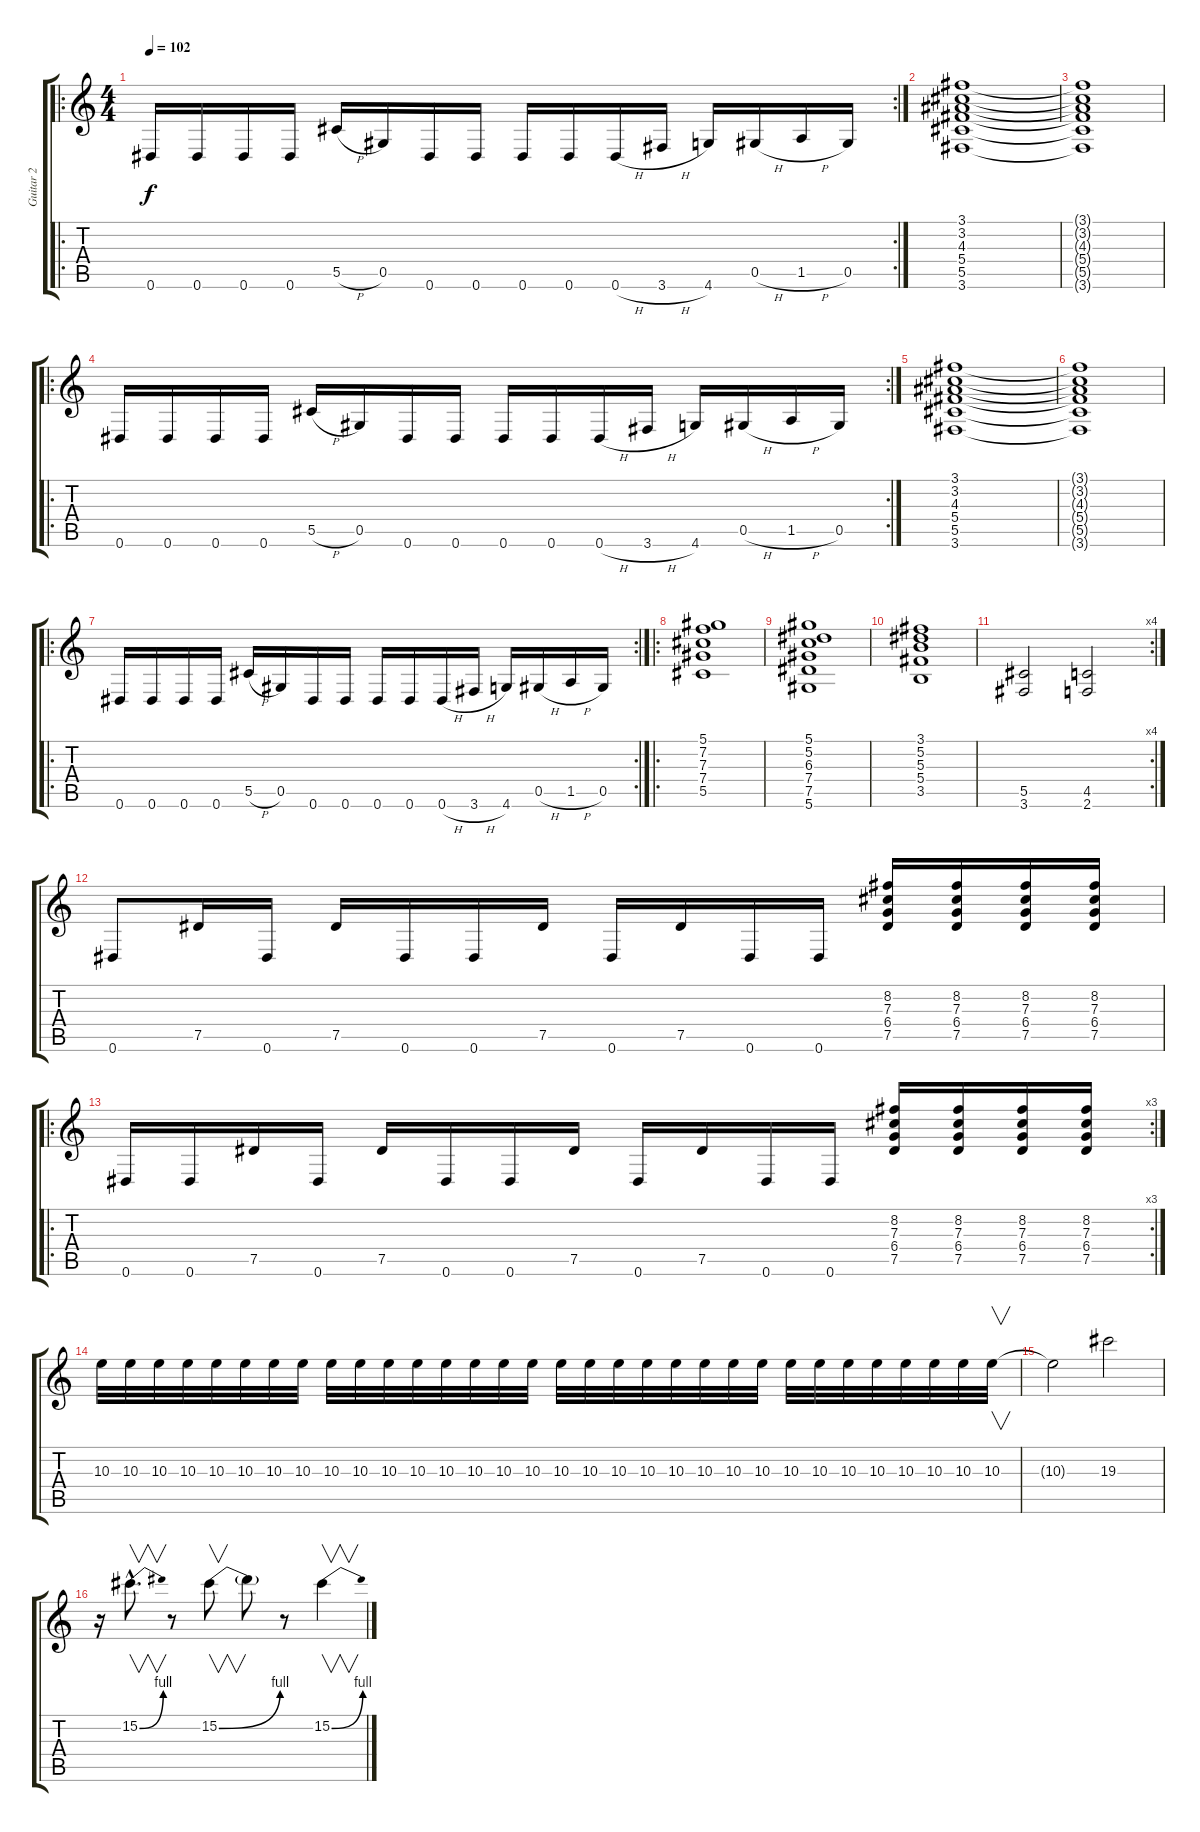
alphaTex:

\track ("Guitar 2" "Guitar 2") {instrument distortionguitar}
\staff {score tabs}
\tuning (Eb4 Bb3 Gb3 Db3 Ab2 Eb2) {hide}
\ro
\rc 2
\ts (4 4)
\tempo 102
\clef g2
\ks c
0.6.16{dy f} 0.6.16 0.6.16 0.6.16 5.5{h}.16 0.5.16 0.6.16 0.6.16 0.6.16 0.6.16 0.6{h}.16 3.6{h}.16 4.6.16 0.5{h}.16 1.5{h}.16 0.5.16 |
(3.1 3.2 4.3 5.4 5.5 3.6).1 |
(3.1{t} 3.2{t} 4.3{t} 5.4{t} 5.5{t} 3.6{t}).1 |
\ro
\rc 2
0.6.16 0.6.16 0.6.16 0.6.16 5.5{h}.16 0.5.16 0.6.16 0.6.16 0.6.16 0.6.16 0.6{h}.16 3.6{h}.16 4.6.16 0.5{h}.16 1.5{h}.16 0.5.16 |
(3.1 3.2 4.3 5.4 5.5 3.6).1 |
(3.1{t} 3.2{t} 4.3{t} 5.4{t} 5.5{t} 3.6{t}).1 |
\ro
\rc 2
0.6.16 0.6.16 0.6.16 0.6.16 5.5{h}.16 0.5.16 0.6.16 0.6.16 0.6.16 0.6.16 0.6{h}.16 3.6{h}.16 4.6.16 0.5{h}.16 1.5{h}.16 0.5.16 |
\ro
(5.1 7.2 7.3 7.4 5.5).1 |
(5.1 5.2 6.3 7.4 7.5 5.6).1 |
(3.1 5.2 5.3 5.4 3.5).1 |
\rc 4
(5.5 3.6).2 (4.5 2.6).2 |
0.6.8 7.5.16 0.6.16 7.5.16 0.6.16 0.6.16 7.5.16 0.6.16 7.5.16 0.6.16 0.6.16 (8.2 7.3 6.4 7.5).16 (8.2 7.3 6.4 7.5).16 (8.2 7.3 6.4 7.5).16 (8.2 7.3 6.4 7.5).16 |
\ro
\rc 3
0.6.16 0.6.16 7.5.16 0.6.16 7.5.16 0.6.16 0.6.16 7.5.16 0.6.16 7.5.16 0.6.16 0.6.16 (8.2 7.3 6.4 7.5).16 (8.2 7.3 6.4 7.5).16 (8.2 7.3 6.4 7.5).16 (8.2 7.3 6.4 7.5).16 |
10.3.32 10.3.32 10.3.32 10.3.32 10.3.32 10.3.32 10.3.32 10.3.32 10.3.32 10.3.32 10.3.32 10.3.32 10.3.32 10.3.32 10.3.32 10.3.32 10.3.32 10.3.32 10.3.32 10.3.32 10.3.32 10.3.32 10.3.32 10.3.32 10.3.32 10.3.32 10.3.32 10.3.32 10.3.32 10.3.32 10.3.32 10.3.32{v} |
10.3{t}.2 19.3.2 |
r.16 15.2{be (bend 0 0 60 4) hac}.8{v d} r.8 15.2{be (bend 0 0 60 4)}.8{v} 15.2{t}.8 r.8 15.2{be (bend 0 0 60 4)}.4{v}
